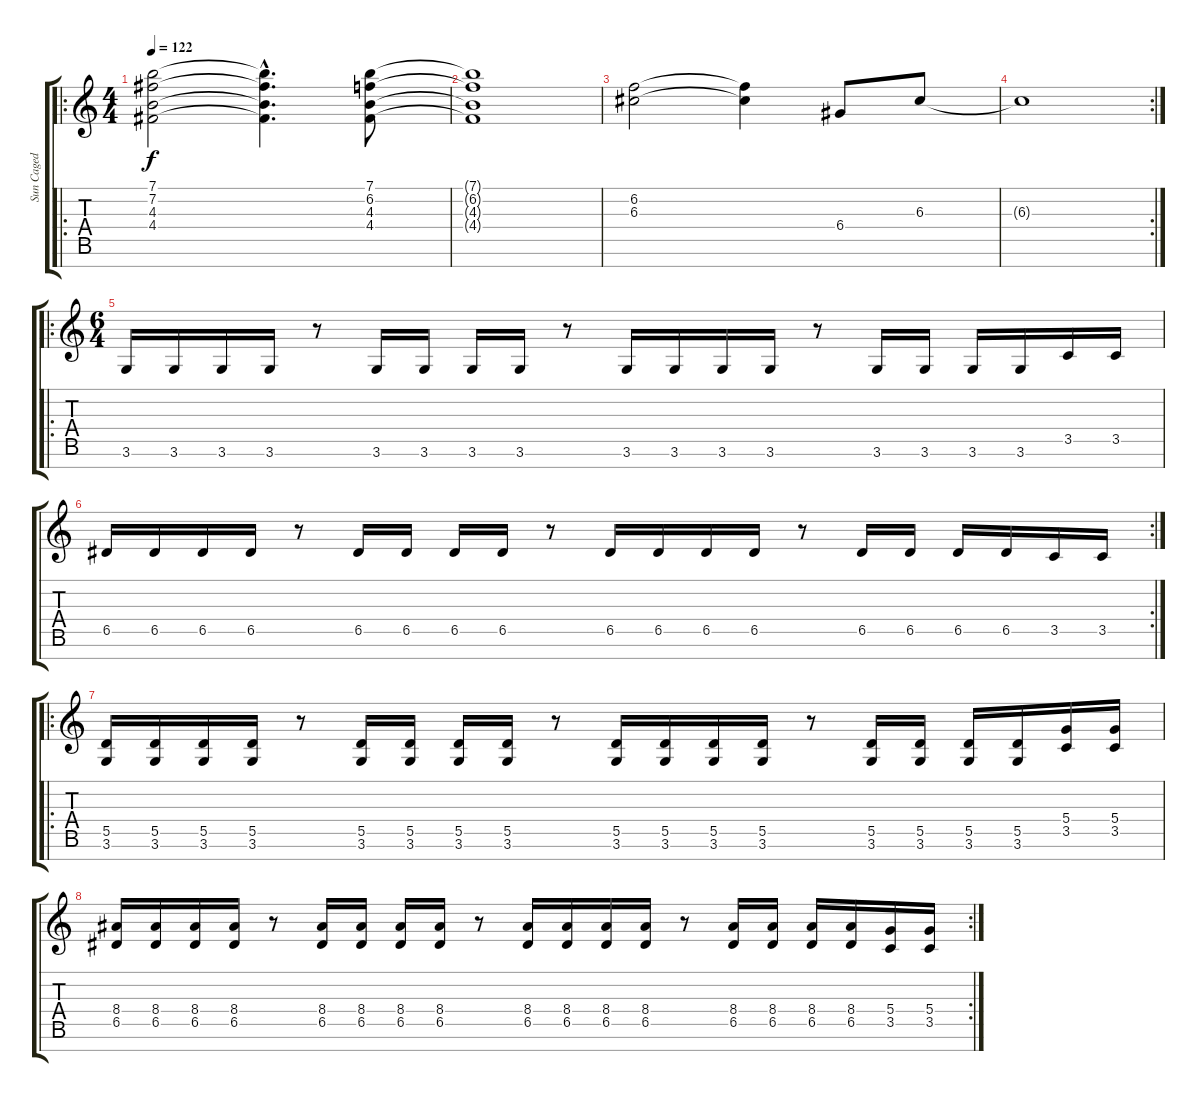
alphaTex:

\track ("Sun Caged" "Sun Caged") {instrument distortionguitar}
\staff {score tabs}
\tuning (E4 B3 G3 D3 A2 E2 B1) {hide}
\ro
\ts (4 4)
\tempo 122
\clef g2
\ks c
(7.1 7.2 4.3 4.4).2{dy f} (7.1{hac t} 7.2{hac t} 4.3{hac t} 4.4{hac t}).4{d} (7.1 6.2 4.3 4.4).8 |
(7.1{t} 6.2{t} 4.3{t} 4.4{t}).1 |
(6.2 6.3).2 (6.2{t} 6.3{t}).4 6.4.8 6.3.8 |
\rc 2
6.3{t}.1 |
\ro
\ts (6 4)
3.6.16 3.6.16 3.6.16 3.6.16 r.8 3.6.16 3.6.16 3.6.16 3.6.16 r.8 3.6.16 3.6.16 3.6.16 3.6.16 r.8 3.6.16 3.6.16 3.6.16 3.6.16 3.5.16 3.5.16 |
\rc 2
6.5.16 6.5.16 6.5.16 6.5.16 r.8 6.5.16 6.5.16 6.5.16 6.5.16 r.8 6.5.16 6.5.16 6.5.16 6.5.16 r.8 6.5.16 6.5.16 6.5.16 6.5.16 3.5.16 3.5.16 |
\ro
(5.5 3.6).16 (5.5 3.6).16 (5.5 3.6).16 (5.5 3.6).16 r.8 (5.5 3.6).16 (5.5 3.6).16 (5.5 3.6).16 (5.5 3.6).16 r.8 (5.5 3.6).16 (5.5 3.6).16 (5.5 3.6).16 (5.5 3.6).16 r.8 (5.5 3.6).16 (5.5 3.6).16 (5.5 3.6).16 (5.5 3.6).16 (5.4 3.5).16 (5.4 3.5).16 |
\rc 2
(8.4 6.5).16 (8.4 6.5).16 (8.4 6.5).16 (8.4 6.5).16 r.8 (8.4 6.5).16 (8.4 6.5).16 (8.4 6.5).16 (8.4 6.5).16 r.8 (8.4 6.5).16 (8.4 6.5).16 (8.4 6.5).16 (8.4 6.5).16 r.8 (8.4 6.5).16 (8.4 6.5).16 (8.4 6.5).16 (8.4 6.5).16 (5.4 3.5).16 (5.4 3.5).16
